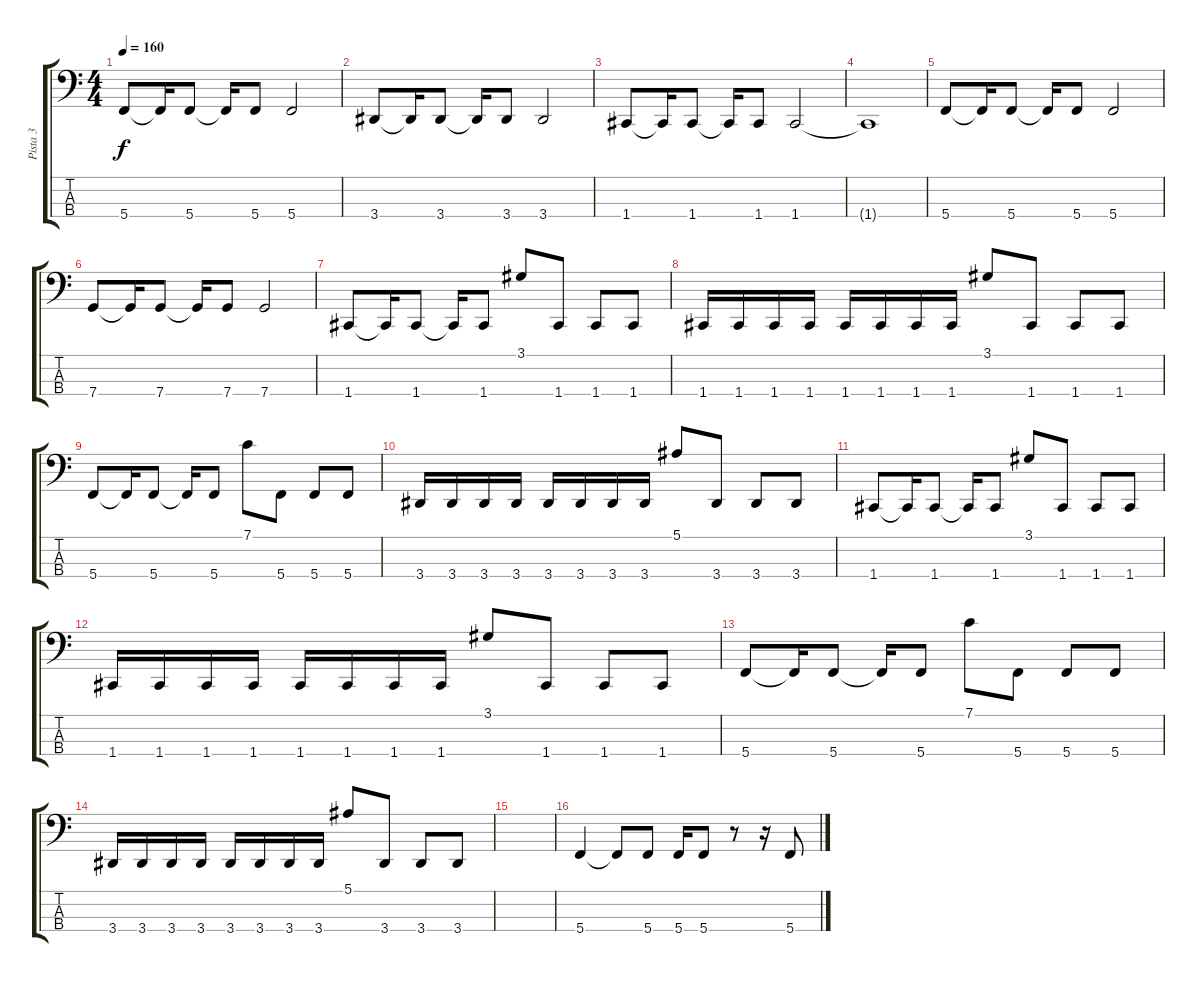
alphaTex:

\track ("Pista 3" "Pista 3") {instrument electricbassfinger}
\staff {score tabs}
\tuning (F2 C2 G1 C1) {hide}
\ts (4 4)
\tempo 160
\clef f4
\ks c
5.4.8{dy f} 5.4{t}.16 5.4.8 5.4{t}.16 5.4.8 5.4.2 |
3.4.8 3.4{t}.16 3.4.8 3.4{t}.16 3.4.8 3.4.2 |
1.4.8 1.4{t}.16 1.4.8 1.4{t}.16 1.4.8 1.4.2 |
1.4{t}.1 |
5.4.8 5.4{t}.16 5.4.8 5.4{t}.16 5.4.8 5.4.2 |
7.4.8 7.4{t}.16 7.4.8 7.4{t}.16 7.4.8 7.4.2 |
1.4.8 1.4{t}.16 1.4.8 1.4{t}.16 1.4.8 3.1.8 1.4.8 1.4.8 1.4.8 |
1.4.16 1.4.16 1.4.16 1.4.16 1.4.16 1.4.16 1.4.16 1.4.16 3.1.8 1.4.8 1.4.8 1.4.8 |
5.4.8 5.4{t}.16 5.4.8 5.4{t}.16 5.4.8 7.1.8 5.4.8 5.4.8 5.4.8 |
3.4.16 3.4.16 3.4.16 3.4.16 3.4.16 3.4.16 3.4.16 3.4.16 5.1.8 3.4.8 3.4.8 3.4.8 |
1.4.8 1.4{t}.16 1.4.8 1.4{t}.16 1.4.8 3.1.8 1.4.8 1.4.8 1.4.8 |
1.4.16 1.4.16 1.4.16 1.4.16 1.4.16 1.4.16 1.4.16 1.4.16 3.1.8 1.4.8 1.4.8 1.4.8 |
5.4.8 5.4{t}.16 5.4.8 5.4{t}.16 5.4.8 7.1.8 5.4.8 5.4.8 5.4.8 |
3.4.16 3.4.16 3.4.16 3.4.16 3.4.16 3.4.16 3.4.16 3.4.16 5.1.8 3.4.8 3.4.8 3.4.8 |
|
5.4.4 5.4{t}.8 5.4.8 5.4.16 5.4.8 r.8 r.16 5.4.8
